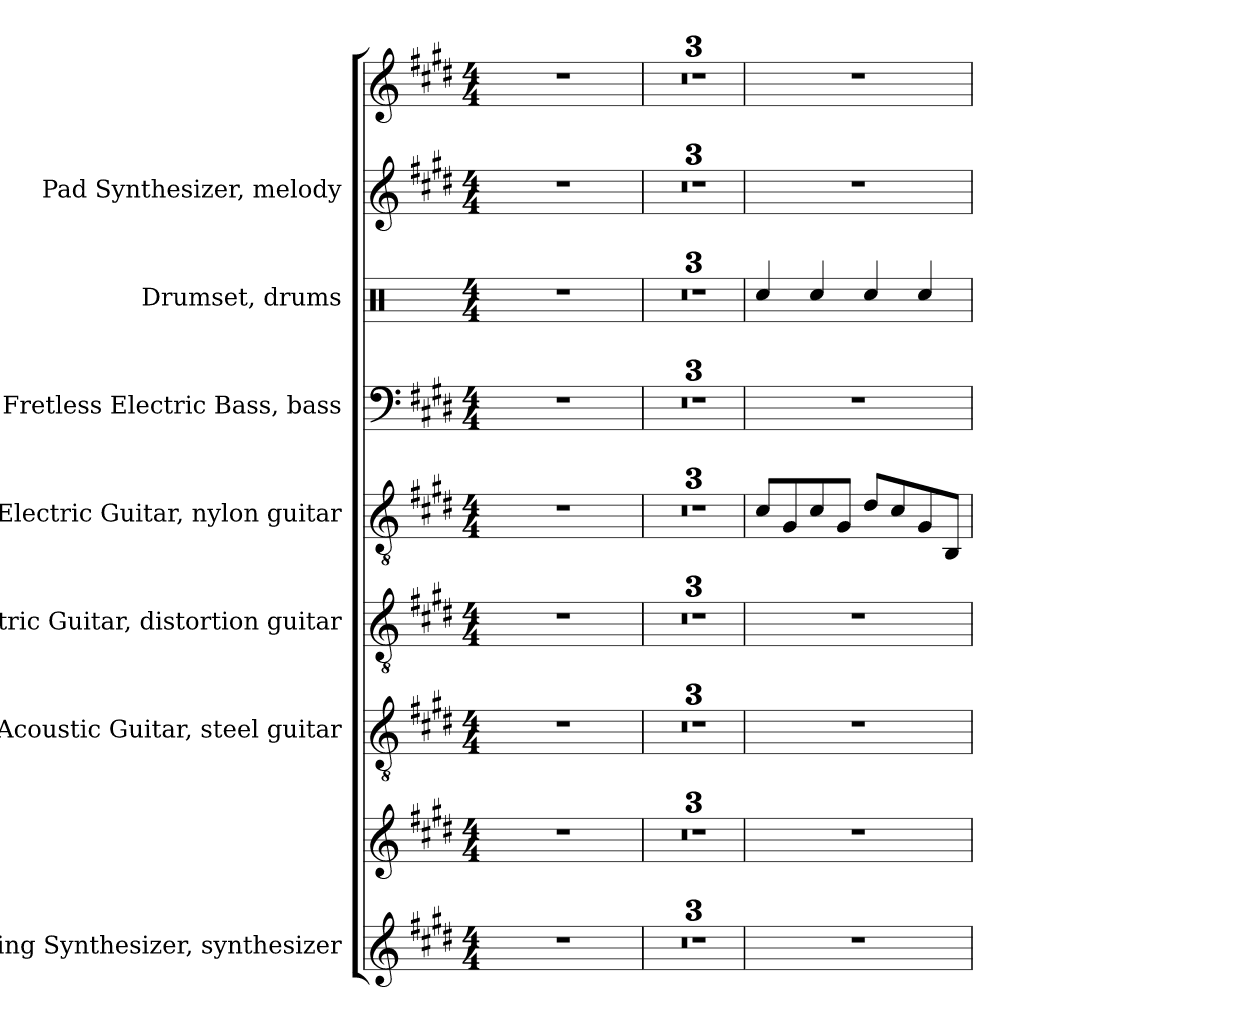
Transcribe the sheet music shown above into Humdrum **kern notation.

**kern	**kern	**kern	**kern	**kern	**kern	**kern	**kern	**kern
*part7	*part7	*part6	*part5	*part4	*part3	*part2	*part1	*part1
*staff9	*staff8	*staff7	*staff6	*staff5	*staff4	*staff3	*staff2	*staff1
*I"String Synthesizer, synthesizer	*	*I"Acoustic Guitar, steel guitar	*I"Electric Guitar, distortion guitar	*I"Electric Guitar, nylon guitar	*I"Fretless Electric Bass, bass	*I"Drumset, drums	*I"Pad Synthesizer, melody	*
*I'Synth.	*	*I'Guit.	*I'El. Guit.	*I'El. Guit.	*I'Frtl. El. B.	*I'D. Set	*I'Synth.	*
*clefG2	*clefG2	*clefGv2	*clefGv2	*clefGv2	*clefF4	*clefX	*clefG2	*clefG2
*	*	*	*	*	*ITrd7c12	*	*	*
*k[f#c#g#d#]	*k[f#c#g#d#]	*k[f#c#g#d#]	*k[f#c#g#d#]	*k[f#c#g#d#]	*k[f#c#g#d#]	*k[]	*k[f#c#g#d#]	*k[f#c#g#d#]
*M4/4	*M4/4	*M4/4	*M4/4	*M4/4	*M4/4	*M4/4	*M4/4	*M4/4
*MM100	*MM100	*MM100	*MM100	*MM100	*MM100	*MM100	*MM100	*MM100
=1	=1	=1	=1	=1	=1	=1	=1	=1
*	*	*	*	*	*	*	*	*^
1r	1r	1r	1r	1r	1r	1r	1r	1r	192ryy
*	*	*	*	*	*	*	*	*MM146	*
.	.	.	.	.	.	.	.	.	3%2ryy
.	.	.	.	.	.	.	.	.	6ryy
.	.	.	.	.	.	.	.	.	12ryy
.	.	.	.	.	.	.	.	.	24...ryy
*	*	*	*	*	*	*	*	*v	*v
=2	=2	=2	=2	=2	=2	=2	=2	=2
1r	1r	1r	1r	1r	1r	1r	1r	1r
=3	=3	=3	=3	=3	=3	=3	=3	=3
1r	1r	1r	1r	1r	1r	1r	1r	1r
=4	=4	=4	=4	=4	=4	=4	=4	=4
1r	1r	1r	1r	1r	1r	1r	1r	1r
=5	=5	=5	=5	=5	=5	=5	=5	=5
1r	1r	1r	1r	8c#/L	1r	4Rcc/	1r	1r
.	.	.	.	8G#/	.	.	.	.
.	.	.	.	8c#/	.	4Rcc/	.	.
.	.	.	.	8G#/J	.	.	.	.
.	.	.	.	8d#/L	.	4Rcc/	.	.
.	.	.	.	8c#/	.	.	.	.
.	.	.	.	8G#/	.	4Rcc/	.	.
.	.	.	.	8BB/J	.	.	.	.
=	=	=	=	=	=	=	=	=
*-	*-	*-	*-	*-	*-	*-	*-	*-
